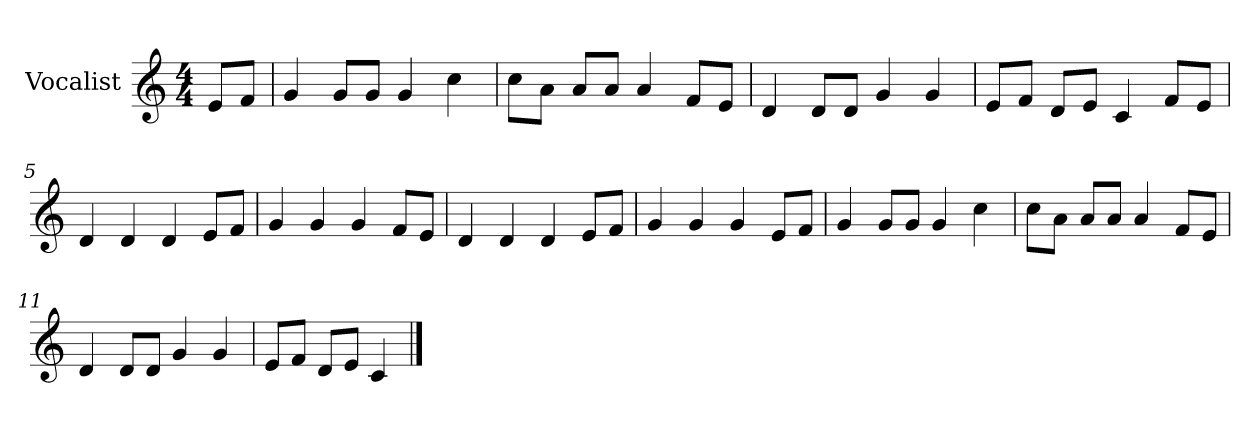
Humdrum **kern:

**kern
*part1
*staff1
*I"Vocalist
*k[]
*C:
*M4/4
=
8eL
8fJ
=1
4g
8gL
8gJ
4g
4cc
=2
8ccL
8aJ
8aL
8aJ
4a
8fL
8eJ
=3
4d
8dL
8dJ
4g
4g
=4
8eL
8fJ
8dL
8eJ
4c
8fL
8eJ
=5
4d
4d
4d
8eL
8fJ
=6
4g
4g
4g
8fL
8eJ
=7
4d
4d
4d
8eL
8fJ
=8
4g
4g
4g
8eL
8fJ
=9
4g
8gL
8gJ
4g
4cc
=10
8ccL
8aJ
8aL
8aJ
4a
8fL
8eJ
=11
4d
8dL
8dJ
4g
4g
=12
8eL
8fJ
8dL
8eJ
4c
==
*-
